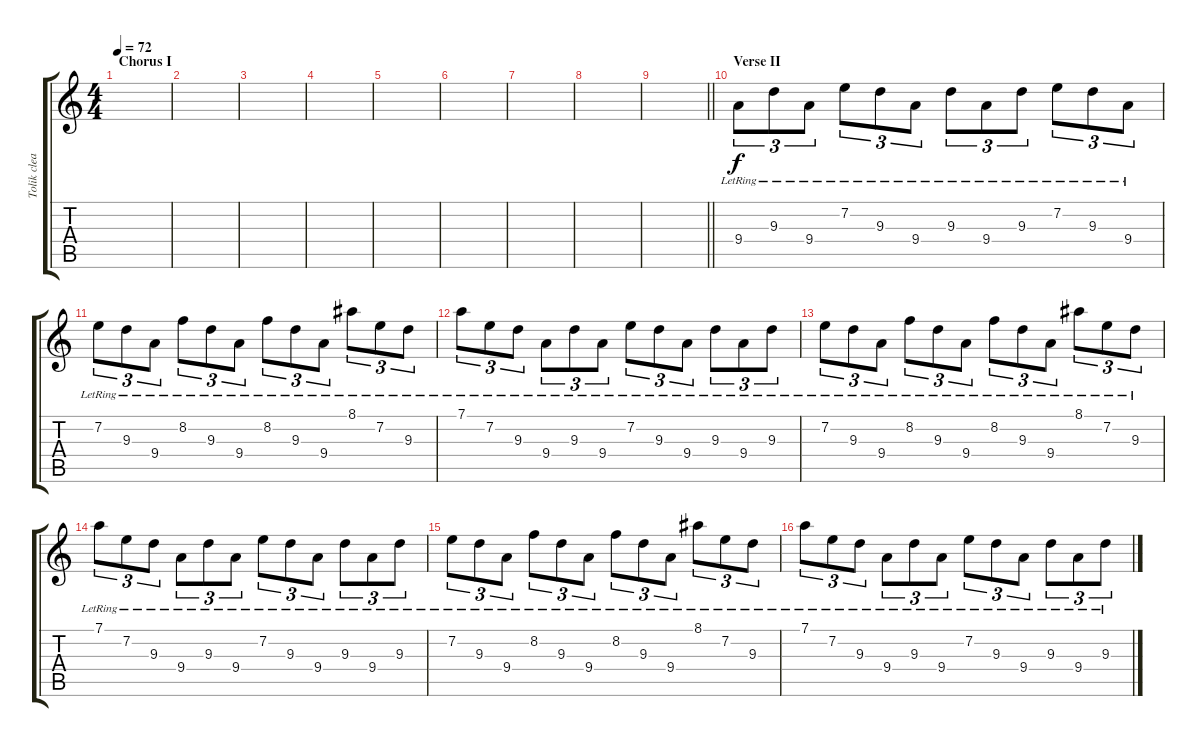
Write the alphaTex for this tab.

\track ("Tolik clean" "Tolik clea") {instrument electricguitarclean}
\staff {score tabs}
\tuning (D4 A3 F3 C3 G2 C2) {hide}
\ts (4 4)
\section ("" "Chorus I")
\tempo 72
\clef g2
\ks c
|
|
|
|
|
|
|
|
\barLineRight lightlight
|
\section ("" "Verse II")
9.4{lr}.8{tu (3 2)} 9.3{lr}.8{tu (3 2)} 9.4{lr}.8{tu (3 2)} 7.2{lr}.8{tu (3 2)} 9.3{lr}.8{tu (3 2)} 9.4{lr}.8{tu (3 2)} 9.3{lr}.8{tu (3 2)} 9.4{lr}.8{tu (3 2)} 9.3{lr}.8{tu (3 2)} 7.2{lr}.8{tu (3 2)} 9.3{lr}.8{tu (3 2)} 9.4{lr}.8{tu (3 2)} |
7.2{lr}.8{tu (3 2)} 9.3{lr}.8{tu (3 2)} 9.4{lr}.8{tu (3 2)} 8.2{lr}.8{tu (3 2)} 9.3{lr}.8{tu (3 2)} 9.4{lr}.8{tu (3 2)} 8.2{lr}.8{tu (3 2)} 9.3{lr}.8{tu (3 2)} 9.4{lr}.8{tu (3 2)} 8.1{lr}.8{tu (3 2)} 7.2{lr}.8{tu (3 2)} 9.3{lr}.8{tu (3 2)} |
7.1{lr}.8{tu (3 2)} 7.2{lr}.8{tu (3 2)} 9.3{lr}.8{tu (3 2)} 9.4{lr}.8{tu (3 2)} 9.3{lr}.8{tu (3 2)} 9.4{lr}.8{tu (3 2)} 7.2{lr}.8{tu (3 2)} 9.3{lr}.8{tu (3 2)} 9.4{lr}.8{tu (3 2)} 9.3{lr}.8{tu (3 2)} 9.4{lr}.8{tu (3 2)} 9.3{lr}.8{tu (3 2)} |
7.2{lr}.8{tu (3 2)} 9.3{lr}.8{tu (3 2)} 9.4{lr}.8{tu (3 2)} 8.2{lr}.8{tu (3 2)} 9.3{lr}.8{tu (3 2)} 9.4{lr}.8{tu (3 2)} 8.2{lr}.8{tu (3 2)} 9.3{lr}.8{tu (3 2)} 9.4{lr}.8{tu (3 2)} 8.1{lr}.8{tu (3 2)} 7.2{lr}.8{tu (3 2)} 9.3{lr}.8{tu (3 2)} |
7.1{lr}.8{tu (3 2)} 7.2{lr}.8{tu (3 2)} 9.3{lr}.8{tu (3 2)} 9.4{lr}.8{tu (3 2)} 9.3{lr}.8{tu (3 2)} 9.4{lr}.8{tu (3 2)} 7.2{lr}.8{tu (3 2)} 9.3{lr}.8{tu (3 2)} 9.4{lr}.8{tu (3 2)} 9.3{lr}.8{tu (3 2)} 9.4{lr}.8{tu (3 2)} 9.3{lr}.8{tu (3 2)} |
7.2{lr}.8{tu (3 2)} 9.3{lr}.8{tu (3 2)} 9.4{lr}.8{tu (3 2)} 8.2{lr}.8{tu (3 2)} 9.3{lr}.8{tu (3 2)} 9.4{lr}.8{tu (3 2)} 8.2{lr}.8{tu (3 2)} 9.3{lr}.8{tu (3 2)} 9.4{lr}.8{tu (3 2)} 8.1{lr}.8{tu (3 2)} 7.2{lr}.8{tu (3 2)} 9.3{lr}.8{tu (3 2)} |
7.1{lr}.8{tu (3 2)} 7.2{lr}.8{tu (3 2)} 9.3{lr}.8{tu (3 2)} 9.4{lr}.8{tu (3 2)} 9.3{lr}.8{tu (3 2)} 9.4{lr}.8{tu (3 2)} 7.2{lr}.8{tu (3 2)} 9.3{lr}.8{tu (3 2)} 9.4{lr}.8{tu (3 2)} 9.3{lr}.8{tu (3 2)} 9.4{lr}.8{tu (3 2)} 9.3{lr}.8{tu (3 2)}
